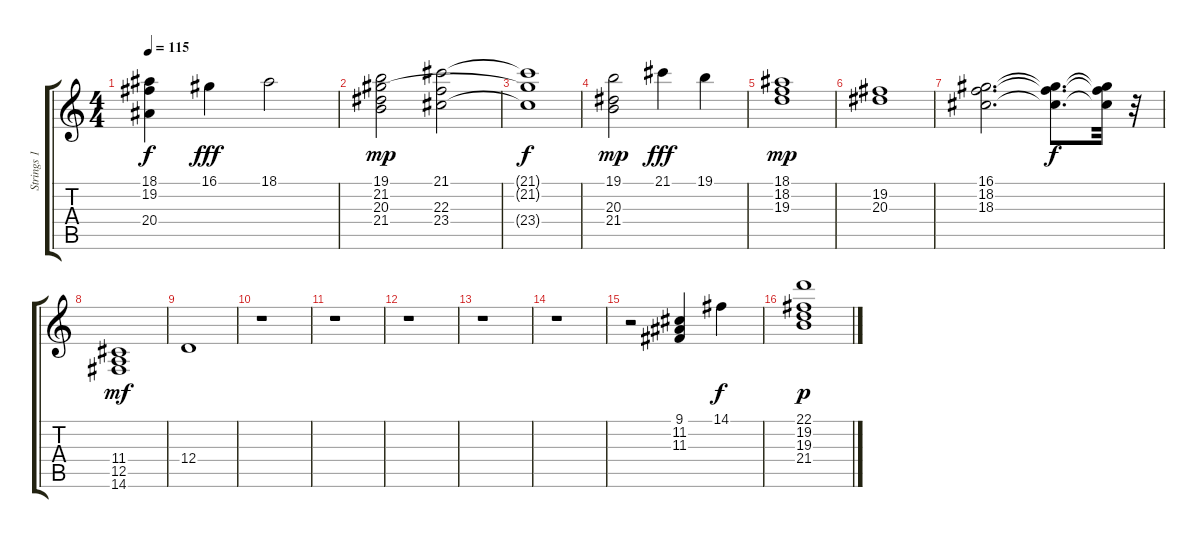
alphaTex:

\track ("Strings 1" "Strings 1") {instrument stringensemble1}
\staff {score tabs}
\tuning (E4 B3 G3 D3 A2 E2) {hide}
\ts (4 4)
\tempo 115
\clef g2
\ks c
(18.1{t} 19.2{t} 20.4{t}).4{dy f} 16.1.4{dy fff} 18.1.2 |
(19.1 21.2 20.3 21.4).2{dy mp} (21.1 22.3 23.4).2 |
(21.1{t} 21.2{t} 23.4{t}).1{dy f} |
(19.1 20.3 21.4).2{dy mp} 21.1.4{dy fff} 19.1.4 |
(18.1 18.2 19.3).1{dy mp} |
(19.2 20.3).1 |
(16.1 18.2 18.3).2{d} (16.1{t} 18.2{t} 18.3{t}).8{d dy f} (16.1{t} 18.2{t} 18.3{t}).32 r.32 |
(11.4 12.5 14.6).1{dy mf} |
12.4.1{volume 16} |
r.1 |
r.1 |
r.1 |
r.1 |
r.1 |
r.2 (9.1 11.2 11.3).4{volume 10} 14.1.4{dy f} |
(22.1 19.2 19.3 21.4).1{dy p}
